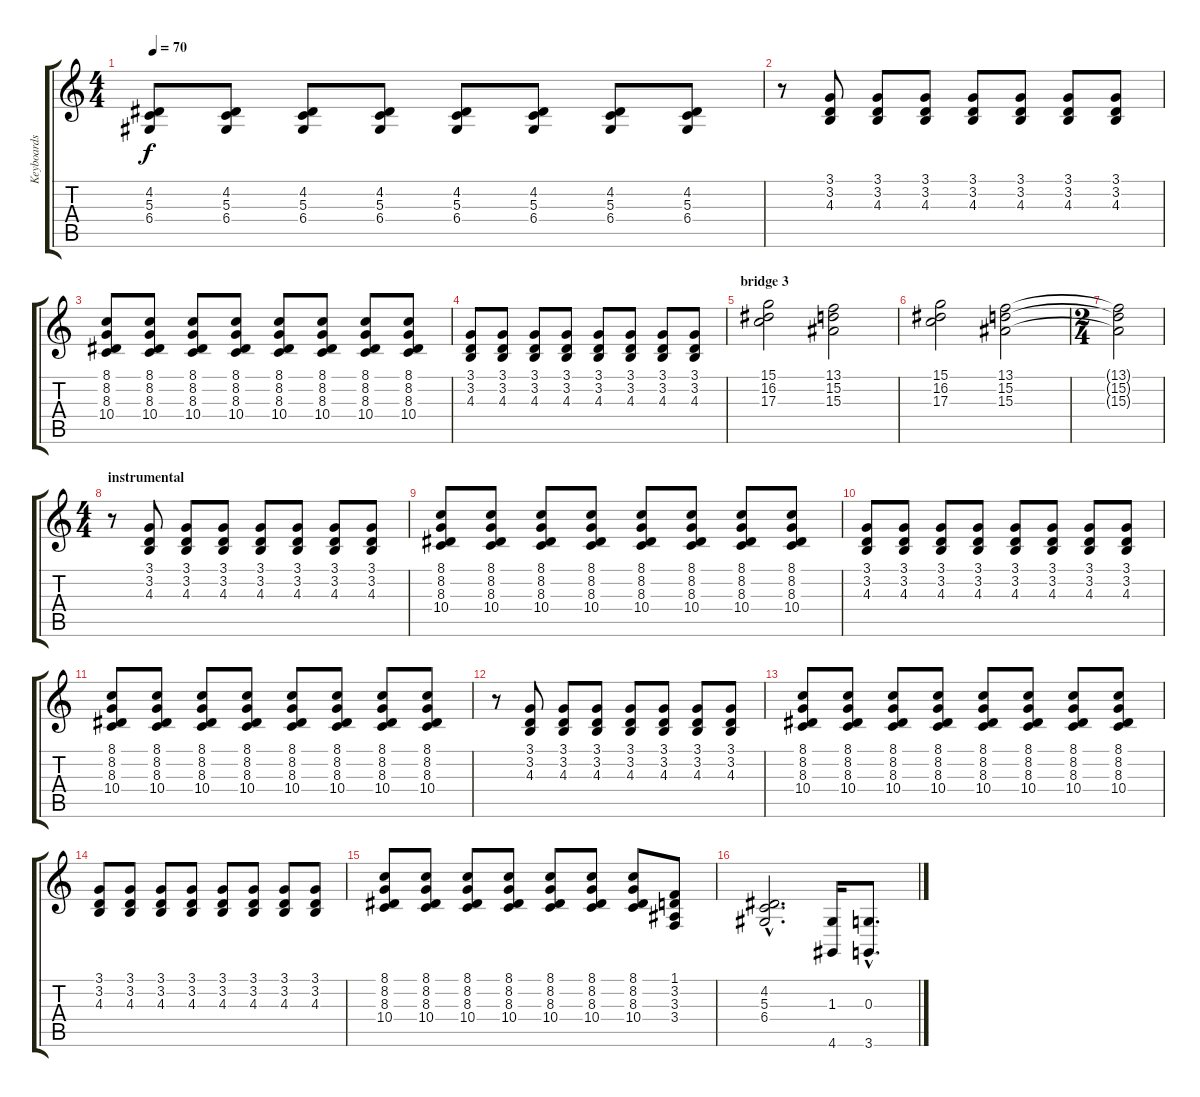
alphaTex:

\track ("Keyboards (Hogson)" "Keyboards ") {instrument reedorgan}
\staff {score tabs}
\tuning (E4 B3 G3 D3 A2 E2) {hide}
\ts (4 4)
\tempo 70
\clef g2
\ks c
(4.2 5.3 6.4).8{dy f} (4.2 5.3 6.4).8 (4.2 5.3 6.4).8 (4.2 5.3 6.4).8 (4.2 5.3 6.4).8 (4.2 5.3 6.4).8 (4.2 5.3 6.4).8 (4.2 5.3 6.4).8 |
r.8 (3.1 3.2 4.3).8 (3.1 3.2 4.3).8 (3.1 3.2 4.3).8 (3.1 3.2 4.3).8 (3.1 3.2 4.3).8 (3.1 3.2 4.3).8 (3.1 3.2 4.3).8 |
(8.1 8.2 8.3 10.4).8 (8.1 8.2 8.3 10.4).8 (8.1 8.2 8.3 10.4).8 (8.1 8.2 8.3 10.4).8 (8.1 8.2 8.3 10.4).8 (8.1 8.2 8.3 10.4).8 (8.1 8.2 8.3 10.4).8 (8.1 8.2 8.3 10.4).8 |
(3.1 3.2 4.3).8 (3.1 3.2 4.3).8 (3.1 3.2 4.3).8 (3.1 3.2 4.3).8 (3.1 3.2 4.3).8 (3.1 3.2 4.3).8 (3.1 3.2 4.3).8 (3.1 3.2 4.3).8 |
\section ("" "bridge 3")
(15.1 16.2 17.3).2{volume 6} (13.1 15.2 15.3).2 |
(15.1 16.2 17.3).2 (13.1 15.2 15.3).2 |
\ts (2 4)
(13.1{t} 15.2{t} 15.3{t}).2 |
\ts (4 4)
\section ("" "instrumental")
r.8{volume 9 instrument reedorgan} (3.1 3.2 4.3).8 (3.1 3.2 4.3).8 (3.1 3.2 4.3).8 (3.1 3.2 4.3).8 (3.1 3.2 4.3).8 (3.1 3.2 4.3).8 (3.1 3.2 4.3).8 |
(8.1 8.2 8.3 10.4).8 (8.1 8.2 8.3 10.4).8 (8.1 8.2 8.3 10.4).8 (8.1 8.2 8.3 10.4).8 (8.1 8.2 8.3 10.4).8 (8.1 8.2 8.3 10.4).8 (8.1 8.2 8.3 10.4).8 (8.1 8.2 8.3 10.4).8 |
(3.1 3.2 4.3).8 (3.1 3.2 4.3).8 (3.1 3.2 4.3).8 (3.1 3.2 4.3).8 (3.1 3.2 4.3).8 (3.1 3.2 4.3).8 (3.1 3.2 4.3).8 (3.1 3.2 4.3).8 |
(8.1 8.2 8.3 10.4).8 (8.1 8.2 8.3 10.4).8 (8.1 8.2 8.3 10.4).8 (8.1 8.2 8.3 10.4).8 (8.1 8.2 8.3 10.4).8 (8.1 8.2 8.3 10.4).8 (8.1 8.2 8.3 10.4).8 (8.1 8.2 8.3 10.4).8 |
r.8{volume 9 instrument reedorgan} (3.1 3.2 4.3).8 (3.1 3.2 4.3).8 (3.1 3.2 4.3).8 (3.1 3.2 4.3).8 (3.1 3.2 4.3).8 (3.1 3.2 4.3).8 (3.1 3.2 4.3).8 |
(8.1 8.2 8.3 10.4).8 (8.1 8.2 8.3 10.4).8 (8.1 8.2 8.3 10.4).8 (8.1 8.2 8.3 10.4).8 (8.1 8.2 8.3 10.4).8 (8.1 8.2 8.3 10.4).8 (8.1 8.2 8.3 10.4).8 (8.1 8.2 8.3 10.4).8 |
(3.1 3.2 4.3).8 (3.1 3.2 4.3).8 (3.1 3.2 4.3).8 (3.1 3.2 4.3).8 (3.1 3.2 4.3).8 (3.1 3.2 4.3).8 (3.1 3.2 4.3).8 (3.1 3.2 4.3).8 |
(8.1 8.2 8.3 10.4).8 (8.1 8.2 8.3 10.4).8 (8.1 8.2 8.3 10.4).8 (8.1 8.2 8.3 10.4).8 (8.1 8.2 8.3 10.4).8 (8.1 8.2 8.3 10.4).8 (8.1 8.2 8.3 10.4).8 (1.1 3.2 3.3 3.4).8 |
(4.2{hac} 5.3{hac} 6.4{hac}).2{d} (1.3 4.6).16 (0.3{hac} 3.6{hac}).8{d}
